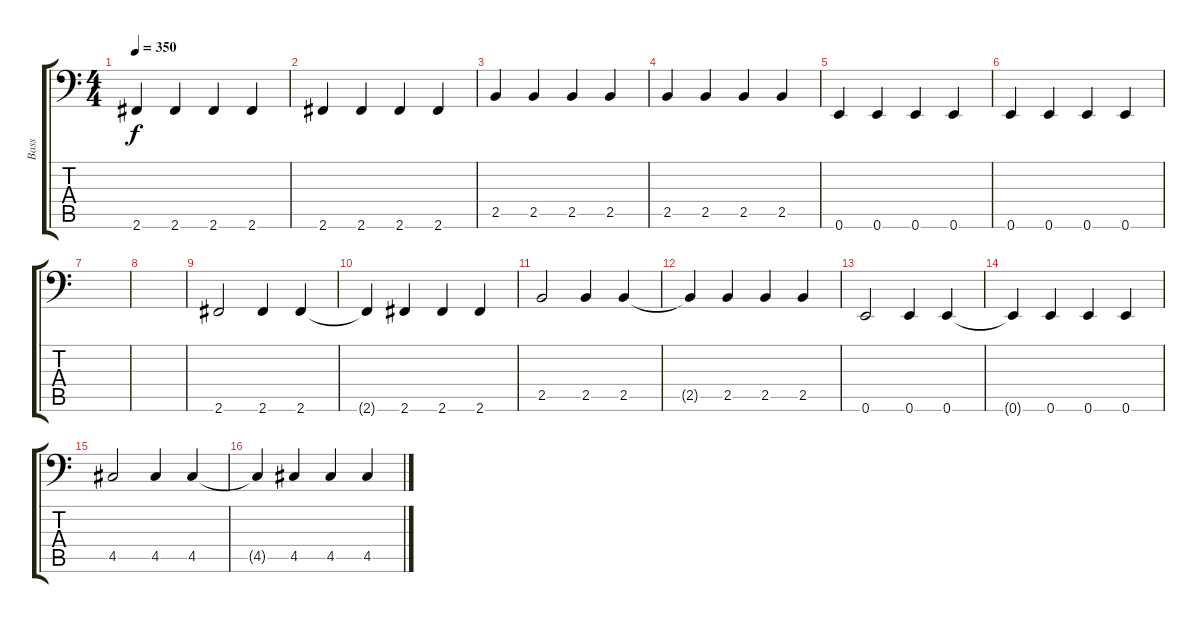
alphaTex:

\track ("Bass" "Bass") {instrument electricbasspick}
\staff {score tabs}
\tuning (E3 B2 G2 D2 A1 E1) {hide}
\ts (4 4)
\tempo 350
\clef f4
\ks c
2.6.4{dy f} 2.6.4 2.6.4 2.6.4 |
2.6.4 2.6.4 2.6.4 2.6.4 |
2.5.4 2.5.4 2.5.4 2.5.4 |
2.5.4 2.5.4 2.5.4 2.5.4 |
0.6.4 0.6.4 0.6.4 0.6.4 |
0.6.4 0.6.4 0.6.4 0.6.4 |
|
|
2.6.2 2.6.4 2.6.4 |
2.6{t}.4 2.6.4 2.6.4 2.6.4 |
2.5.2 2.5.4 2.5.4 |
2.5{t}.4 2.5.4 2.5.4 2.5.4 |
0.6.2 0.6.4 0.6.4 |
0.6{t}.4 0.6.4 0.6.4 0.6.4 |
4.5.2 4.5.4 4.5.4 |
4.5{t}.4 4.5.4 4.5.4 4.5.4
